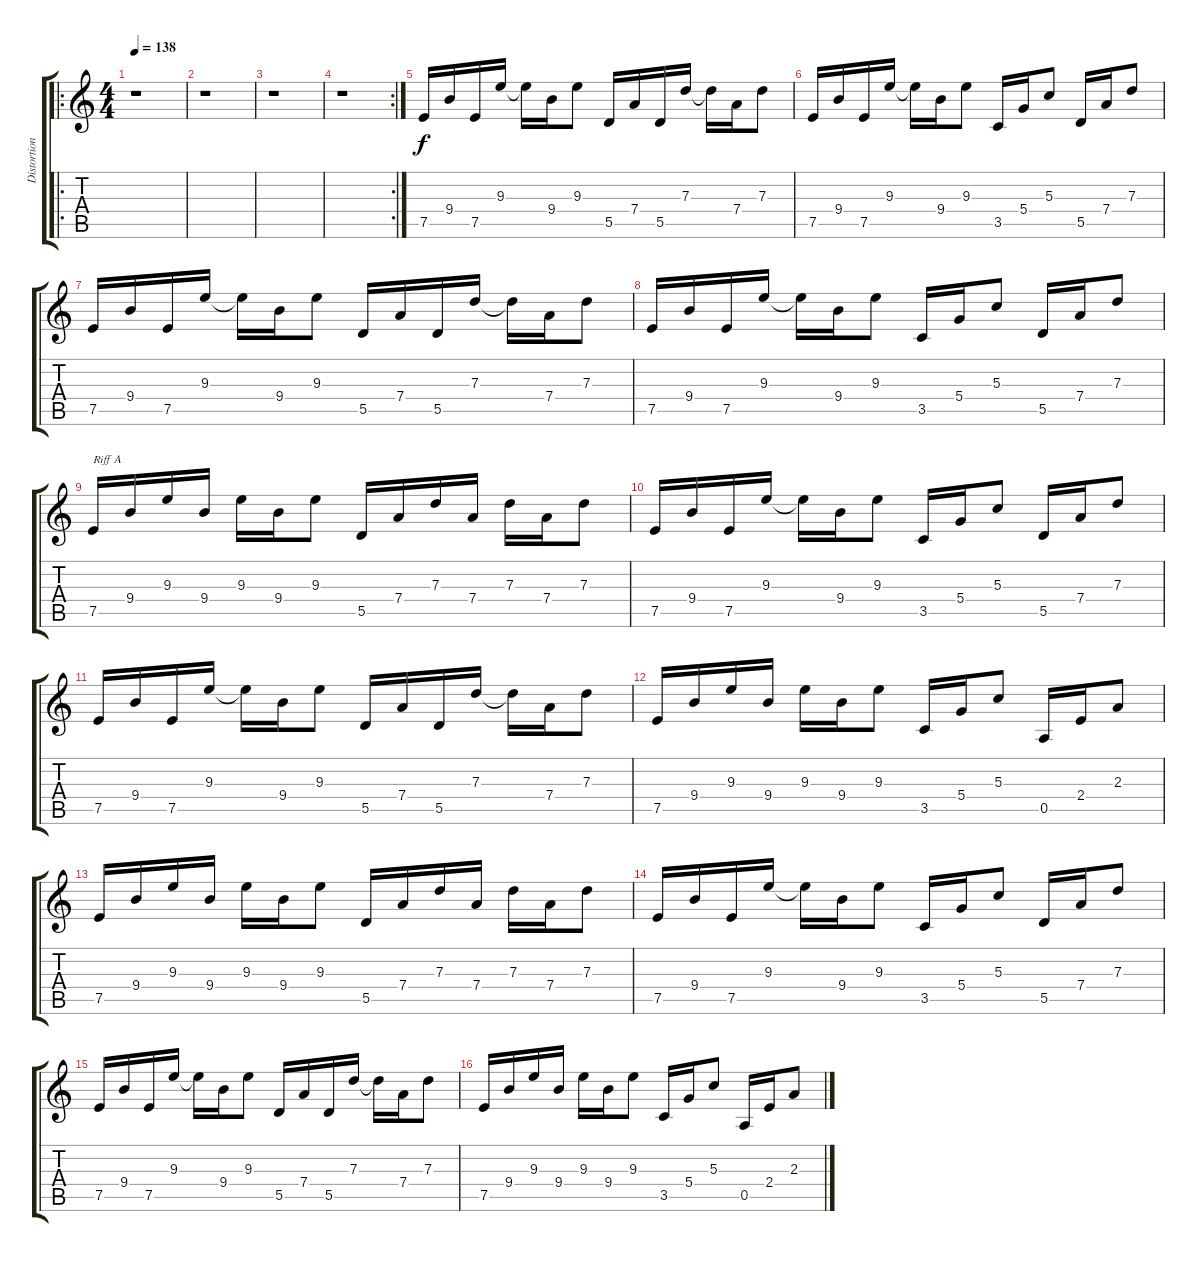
\track ("Distortion Guitar 3" "Distortion") {instrument distortionguitar}
\staff {score tabs}
\tuning (E4 B3 G3 D3 A2 E2) {hide}
\ro
\ts (4 4)
\tempo 138
\tempo 62
\tempo 138
\clef g2
\ks c
r.1{dy f instrument distortionguitar} |
r.1 |
r.1 |
\rc 2
r.1 |
7.5.16 9.4.16 7.5.16 9.3.16 9.3{t}.16 9.4.16 9.3.8 5.5.16 7.4.16 5.5.16 7.3.16 7.3{t}.16 7.4.16 7.3.8 |
7.5.16 9.4.16 7.5.16 9.3.16 9.3{t}.16 9.4.16 9.3.8 3.5.16 5.4.16 5.3.8 5.5.16 7.4.16 7.3.8 |
7.5.16 9.4.16 7.5.16 9.3.16 9.3{t}.16 9.4.16 9.3.8 5.5.16 7.4.16 5.5.16 7.3.16 7.3{t}.16 7.4.16 7.3.8 |
7.5.16 9.4.16 7.5.16 9.3.16 9.3{t}.16 9.4.16 9.3.8 3.5.16 5.4.16 5.3.8 5.5.16 7.4.16 7.3.8 |
7.5.16{txt "Riff A"} 9.4.16 9.3.16 9.4.16 9.3.16 9.4.16 9.3.8 5.5.16 7.4.16 7.3.16 7.4.16 7.3.16 7.4.16 7.3.8 |
7.5.16 9.4.16 7.5.16 9.3.16 9.3{t}.16 9.4.16 9.3.8 3.5.16 5.4.16 5.3.8 5.5.16 7.4.16 7.3.8 |
7.5.16 9.4.16 7.5.16 9.3.16 9.3{t}.16 9.4.16 9.3.8 5.5.16 7.4.16 5.5.16 7.3.16 7.3{t}.16 7.4.16 7.3.8 |
7.5.16 9.4.16 9.3.16 9.4.16 9.3.16 9.4.16 9.3.8 3.5.16 5.4.16 5.3.8 0.5.16 2.4.16 2.3.8 |
7.5.16 9.4.16 9.3.16 9.4.16 9.3.16 9.4.16 9.3.8 5.5.16 7.4.16 7.3.16 7.4.16 7.3.16 7.4.16 7.3.8 |
7.5.16 9.4.16 7.5.16 9.3.16 9.3{t}.16 9.4.16 9.3.8 3.5.16 5.4.16 5.3.8 5.5.16 7.4.16 7.3.8 |
7.5.16 9.4.16 7.5.16 9.3.16 9.3{t}.16 9.4.16 9.3.8 5.5.16 7.4.16 5.5.16 7.3.16 7.3{t}.16 7.4.16 7.3.8 |
7.5.16 9.4.16 9.3.16 9.4.16 9.3.16 9.4.16 9.3.8 3.5.16 5.4.16 5.3.8 0.5.16 2.4.16 2.3.8
